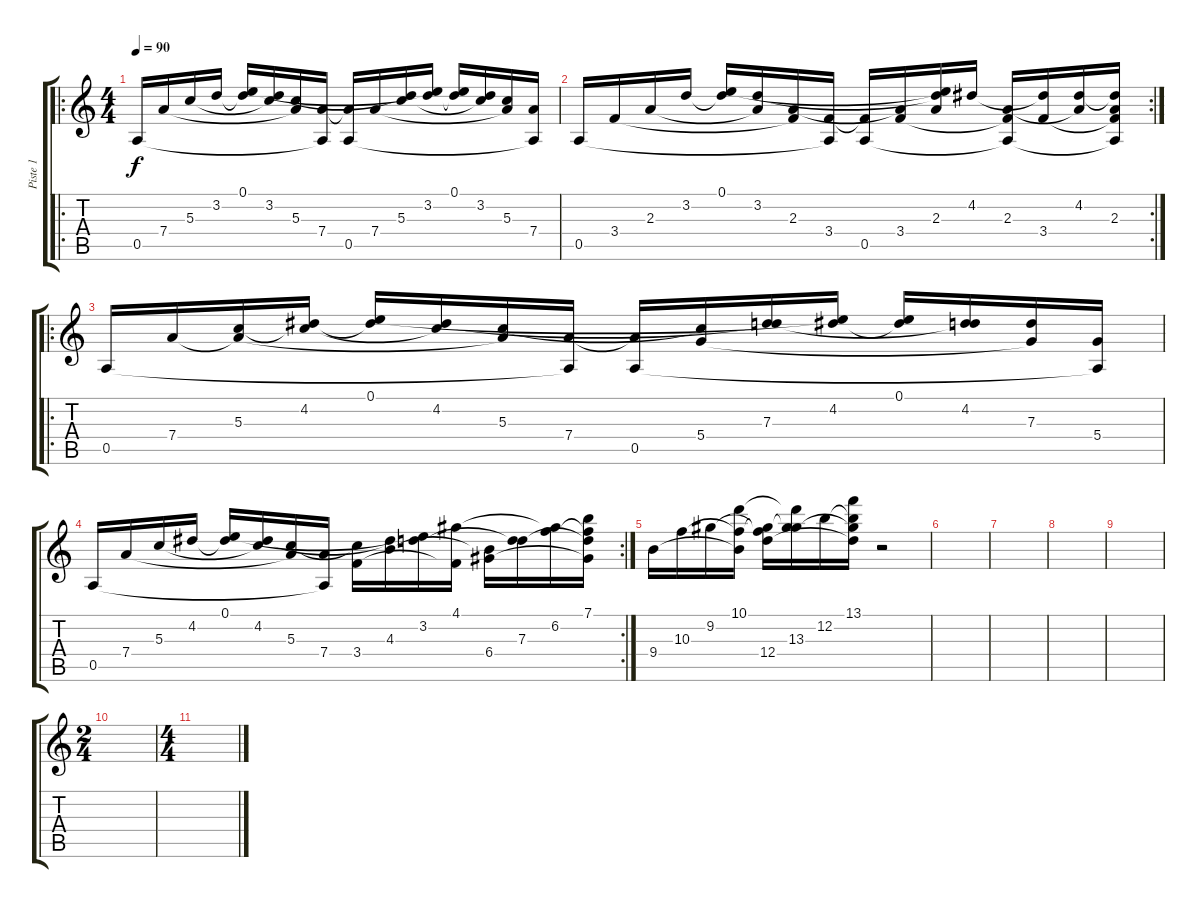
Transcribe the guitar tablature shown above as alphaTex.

\track ("Piste 1" "Piste 1") {instrument electricguitarclean}
\staff {score tabs}
\tuning (E4 B3 G3 D3 A2 E2) {hide}
\ro
\ts (4 4)
\tempo 90
\clef g2
\ks c
0.5.16{dy f instrument electricguitarclean} 7.4.16 5.3.16 3.2.16 (0.1 3.2{t}).16 (3.2 5.3{t}).16 (5.3 7.4{t}).16 (7.4 0.5{t}).16 (7.4{t} 0.5).16 7.4.16 (3.2{t} 5.3).16 (0.1{t} 3.2).16 (0.1 3.2{t}).16 (3.2 5.3{t}).16 (5.3 7.4{t}).16 (7.4 0.5{t}).16 |
\rc 2
0.5.16 3.4.16 2.3.16 3.2.16 (0.1 3.2{t}).16 (3.2 2.3{t}).16 (2.3 3.4{t}).16 (3.4 0.5{t}).16 (3.4{t} 0.5).16 (2.3{t} 3.4).16 (0.1{t} 3.2{t} 2.3).16 4.2.16 (2.3 3.4{t} 0.5{t}).16 (4.2{t} 3.4).16 (4.2 2.3{t}).16 (4.2{t} 2.3 3.4{t} 0.5{t}).16 |
\ro
0.5.16 7.4.16 (5.3 7.4{t}).16 (4.2 5.3{t}).16 (0.1 4.2{t}).16 (4.2 5.3{t}).16 (5.3 7.4{t}).16 (7.4 0.5{t}).16 (7.4{t} 0.5).16 (5.3{t} 5.4).16 (4.2{t} 7.3).16 (0.1{t} 4.2).16 (0.1 4.2{t}).16 (4.2 7.3{t}).16 (7.3 5.4{t}).16 (5.4 0.5{t}).16 |
\rc 2
0.5.16 7.4.16 5.3.16 4.2.16 (0.1 4.2{t}).16 (4.2 5.3{t}).16 (5.3 7.4{t}).16 (7.4 0.5{t}).16 (5.3{t} 3.4).16 (4.2{t} 4.3).16 (0.1{t} 3.2).16 (4.1 3.4{t}).16 (4.3{t} 6.4).16 (3.2{t} 7.3).16 (4.1{t} 6.2).16 (7.1 6.2{t} 7.3{t} 6.4{t}).16 |
9.4.16 10.3.16 9.2.16 (10.1 10.3{t} 9.4{t}).16 (9.2{t} 10.3{t} 12.4).16 (10.1{t} 9.2{t} 13.3).16 12.2.16 (13.1 12.2{t} 13.3{t} 12.4{t}).16 r.2 |
|
|
|
|
\ts (2 4)
|
\ts (4 4)
